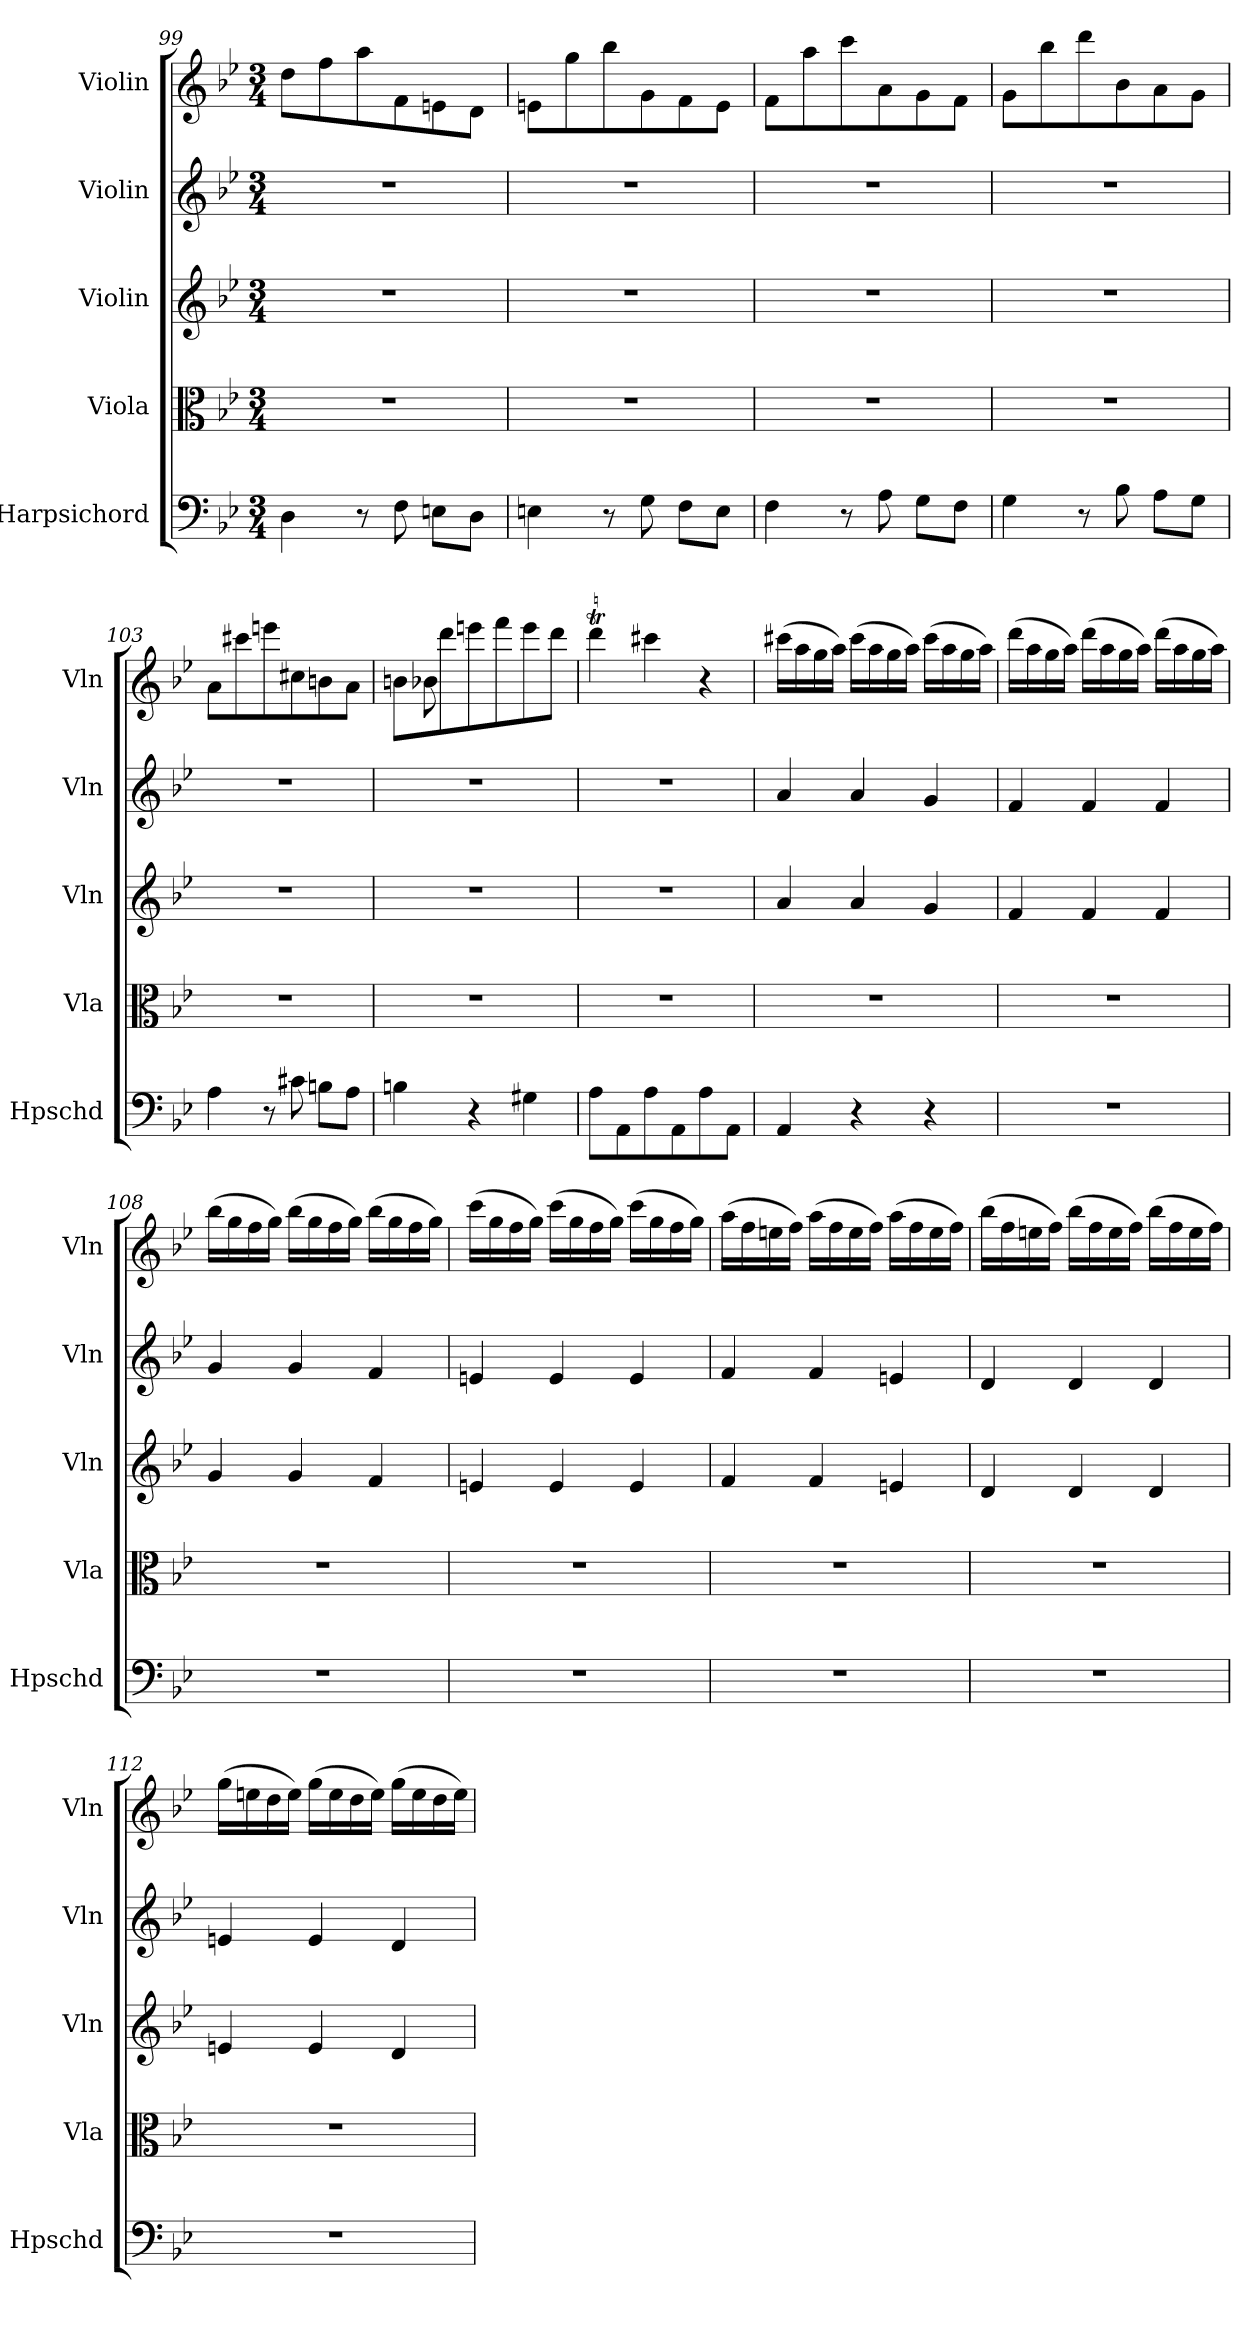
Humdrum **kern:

**kern	**kern	**kern	**kern	**kern
*part5	*part4	*part3	*part2	*part1
*staff5	*staff4	*staff3	*staff2	*staff1
*I"Harpsichord	*I"Viola	*I"Violin	*I"Violin	*I"Violin
*I'Hpschd	*I'Vla	*I'Vln	*I'Vln	*I'Vln
*clefF4	*clefC3	*clefG2	*clefG2	*clefG2
*k[b-e-]	*k[b-e-]	*k[b-e-]	*k[b-e-]	*k[b-e-]
*g:	*g:	*g:	*g:	*g:
*M3/4	*M3/4	*M3/4	*M3/4	*M3/4
=99	=99	=99	=99	=99
4D\	2.r	2.r	2.r	8dd\L
.	.	.	.	8ff\
8r	.	.	.	8aa\
8F\	.	.	.	8f\
8En\L	.	.	.	8en\
8D\J	.	.	.	8d\J
=100	=100	=100	=100	=100
4En\	2.r	2.r	2.r	8en\L
.	.	.	.	8gg\
8r	.	.	.	8bb-\
8G\	.	.	.	8g\
8F\L	.	.	.	8f\
8E\J	.	.	.	8e\J
=101	=101	=101	=101	=101
4F\	2.r	2.r	2.r	8f\L
.	.	.	.	8aa\
8r	.	.	.	8ccc\
8A\	.	.	.	8a\
8G\L	.	.	.	8g\
8F\J	.	.	.	8f\J
=102	=102	=102	=102	=102
4G\	2.r	2.r	2.r	8g\L
.	.	.	.	8bb-\
8r	.	.	.	8ddd\
8B-\	.	.	.	8b-\
8A\L	.	.	.	8a\
8G\J	.	.	.	8g\J
=103	=103	=103	=103	=103
4A\	2.r	2.r	2.r	8a\L
.	.	.	.	8ccc#X\
8r	.	.	.	8eeen\
8c#X\	.	.	.	8cc#X\
8Bn\L	.	.	.	8bn\
8A\J	.	.	.	8a\J
=104	=104	=104	=104	=104
*	*	*	*	*^
4Bn\	2.r	2.r	2.r	8bn\L	8b-X\
.	.	.	.	8ddd\	2ryy
4r	.	.	.	8eeen\	.
.	.	.	.	8fff\	.
4G#X\	.	.	.	8eee\	.
.	.	.	.	8ddd\J	8ryy
*	*	*	*	*v	*v
=105	=105	=105	=105	=105
8A\L	2.r	2.r	2.r	4dddT\
8AA\	.	.	.	.
8A\	.	.	.	4ccc#X\
8AA\	.	.	.	.
8A\	.	.	.	4r
8AA\J	.	.	.	.
=106	=106	=106	=106	=106
4AA/	2.r	4a/	4a/	(16ccc#X\LL
.	.	.	.	16aa\
.	.	.	.	16gg\
.	.	.	.	16aa\JJ)
4r	.	4a/	4a/	(16ccc#\LL
.	.	.	.	16aa\
.	.	.	.	16gg\
.	.	.	.	16aa\JJ)
4r	.	4g/	4g/	(16ccc#\LL
.	.	.	.	16aa\
.	.	.	.	16gg\
.	.	.	.	16aa\JJ)
=107	=107	=107	=107	=107
2.r	2.r	4f/	4f/	(16ddd\LL
.	.	.	.	16aa\
.	.	.	.	16gg\
.	.	.	.	16aa\JJ)
.	.	4f/	4f/	(16ddd\LL
.	.	.	.	16aa\
.	.	.	.	16gg\
.	.	.	.	16aa\JJ)
.	.	4f/	4f/	(16ddd\LL
.	.	.	.	16aa\
.	.	.	.	16gg\
.	.	.	.	16aa\JJ)
=108	=108	=108	=108	=108
2.r	2.r	4g/	4g/	(16bb-\LL
.	.	.	.	16gg\
.	.	.	.	16ff\
.	.	.	.	16gg\JJ)
.	.	4g/	4g/	(16bb-\LL
.	.	.	.	16gg\
.	.	.	.	16ff\
.	.	.	.	16gg\JJ)
.	.	4f/	4f/	(16bb-\LL
.	.	.	.	16gg\
.	.	.	.	16ff\
.	.	.	.	16gg\JJ)
=109	=109	=109	=109	=109
2.r	2.r	4en/	4en/	(16ccc\LL
.	.	.	.	16gg\
.	.	.	.	16ff\
.	.	.	.	16gg\JJ)
.	.	4e/	4e/	(16ccc\LL
.	.	.	.	16gg\
.	.	.	.	16ff\
.	.	.	.	16gg\JJ)
.	.	4e/	4e/	(16ccc\LL
.	.	.	.	16gg\
.	.	.	.	16ff\
.	.	.	.	16gg\JJ)
=110	=110	=110	=110	=110
2.r	2.r	4f/	4f/	(16aa\LL
.	.	.	.	16ff\
.	.	.	.	16een\
.	.	.	.	16ff\JJ)
.	.	4f/	4f/	(16aa\LL
.	.	.	.	16ff\
.	.	.	.	16ee\
.	.	.	.	16ff\JJ)
.	.	4en/	4en/	(16aa\LL
.	.	.	.	16ff\
.	.	.	.	16ee\
.	.	.	.	16ff\JJ)
=111	=111	=111	=111	=111
2.r	2.r	4d/	4d/	(16bb-\LL
.	.	.	.	16ff\
.	.	.	.	16een\
.	.	.	.	16ff\JJ)
.	.	4d/	4d/	(16bb-\LL
.	.	.	.	16ff\
.	.	.	.	16ee\
.	.	.	.	16ff\JJ)
.	.	4d/	4d/	(16bb-\LL
.	.	.	.	16ff\
.	.	.	.	16ee\
.	.	.	.	16ff\JJ)
=112	=112	=112	=112	=112
2.r	2.r	4en/	4en/	(16gg\LL
.	.	.	.	16een\
.	.	.	.	16dd\
.	.	.	.	16ee\JJ)
.	.	4e/	4e/	(16gg\LL
.	.	.	.	16ee\
.	.	.	.	16dd\
.	.	.	.	16ee\JJ)
.	.	4d/	4d/	(16gg\LL
.	.	.	.	16ee\
.	.	.	.	16dd\
.	.	.	.	16ee\JJ)
=	=	=	=	=
*-	*-	*-	*-	*-
